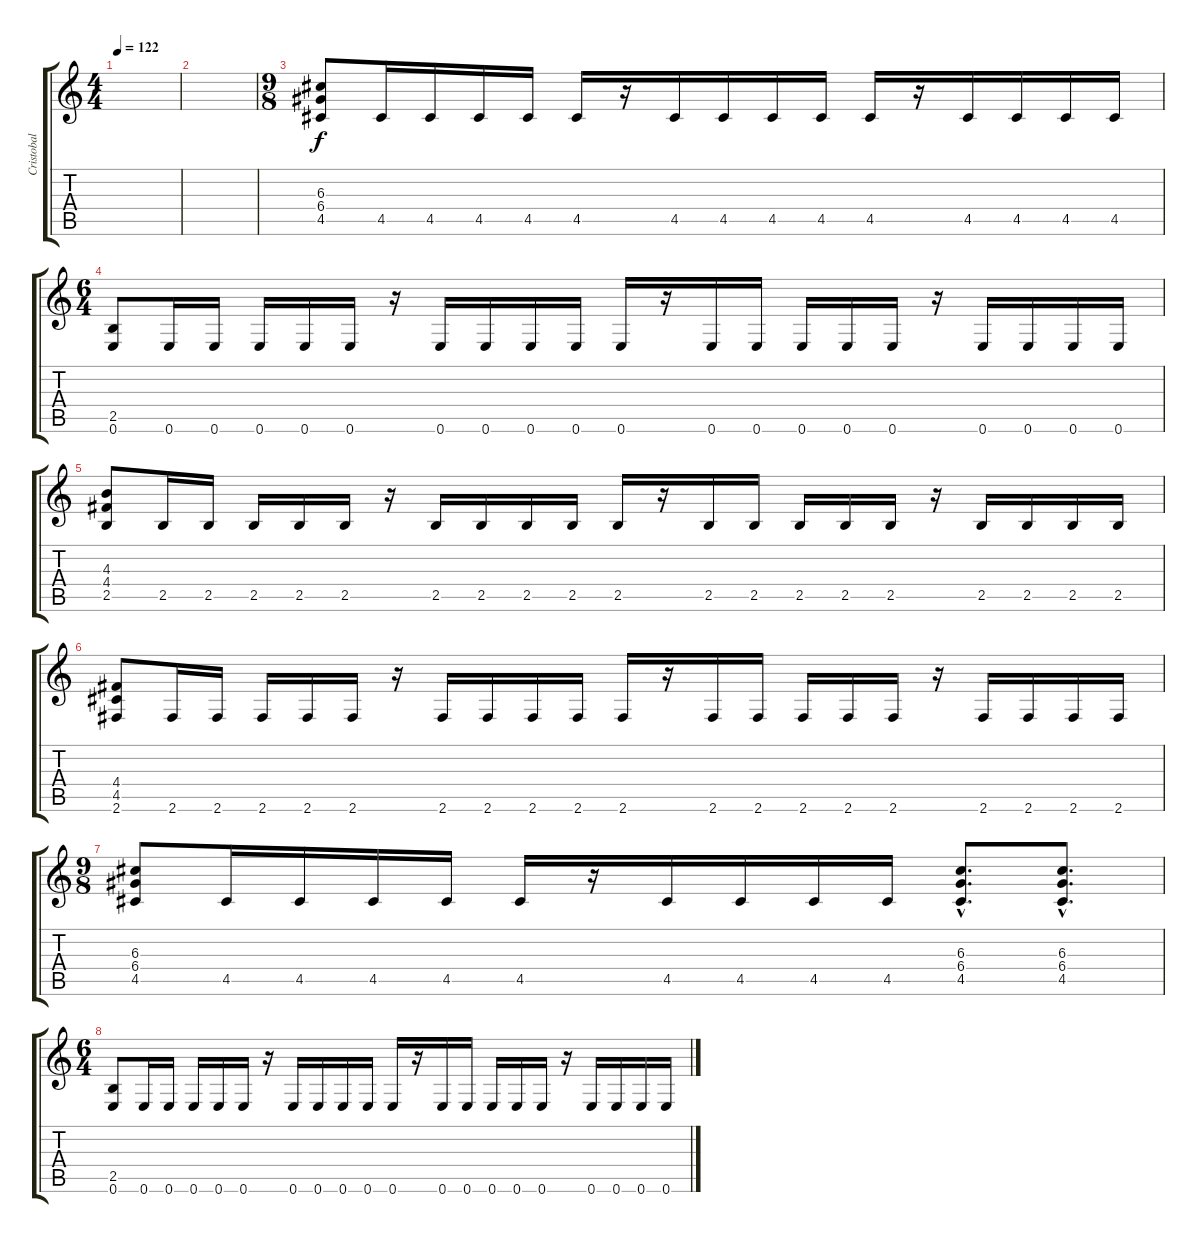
\track ("Cristobal" "Cristobal") {instrument distortionguitar}
\staff {score tabs}
\tuning (E4 B3 G3 D3 A2 E2) {hide}
\ts (4 4)
\tempo 122
\clef g2
\ks c
|
|
\ts (9 8)
(6.3 6.4 4.5).8 4.5.16 4.5.16 4.5.16 4.5.16 4.5.16 r.16 4.5.16 4.5.16 4.5.16 4.5.16 4.5.16 r.16 4.5.16 4.5.16 4.5.16 4.5.16 |
\ts (6 4)
(2.5 0.6).8 0.6.16 0.6.16 0.6.16 0.6.16 0.6.16 r.16 0.6.16 0.6.16 0.6.16 0.6.16 0.6.16 r.16 0.6.16 0.6.16 0.6.16 0.6.16 0.6.16 r.16 0.6.16 0.6.16 0.6.16 0.6.16 |
(4.3 4.4 2.5).8 2.5.16 2.5.16 2.5.16 2.5.16 2.5.16 r.16 2.5.16 2.5.16 2.5.16 2.5.16 2.5.16 r.16 2.5.16 2.5.16 2.5.16 2.5.16 2.5.16 r.16 2.5.16 2.5.16 2.5.16 2.5.16 |
(4.4 4.5 2.6).8 2.6.16 2.6.16 2.6.16 2.6.16 2.6.16 r.16 2.6.16 2.6.16 2.6.16 2.6.16 2.6.16 r.16 2.6.16 2.6.16 2.6.16 2.6.16 2.6.16 r.16 2.6.16 2.6.16 2.6.16 2.6.16 |
\ts (9 8)
(6.3 6.4 4.5).8 4.5.16 4.5.16 4.5.16 4.5.16 4.5.16 r.16 4.5.16 4.5.16 4.5.16 4.5.16 (6.3{hac} 6.4{hac} 4.5{hac}).8{d} (6.3{hac} 6.4{hac} 4.5{hac}).8{d} |
\ts (6 4)
(2.5 0.6).8 0.6.16 0.6.16 0.6.16 0.6.16 0.6.16 r.16 0.6.16 0.6.16 0.6.16 0.6.16 0.6.16 r.16 0.6.16 0.6.16 0.6.16 0.6.16 0.6.16 r.16 0.6.16 0.6.16 0.6.16 0.6.16
